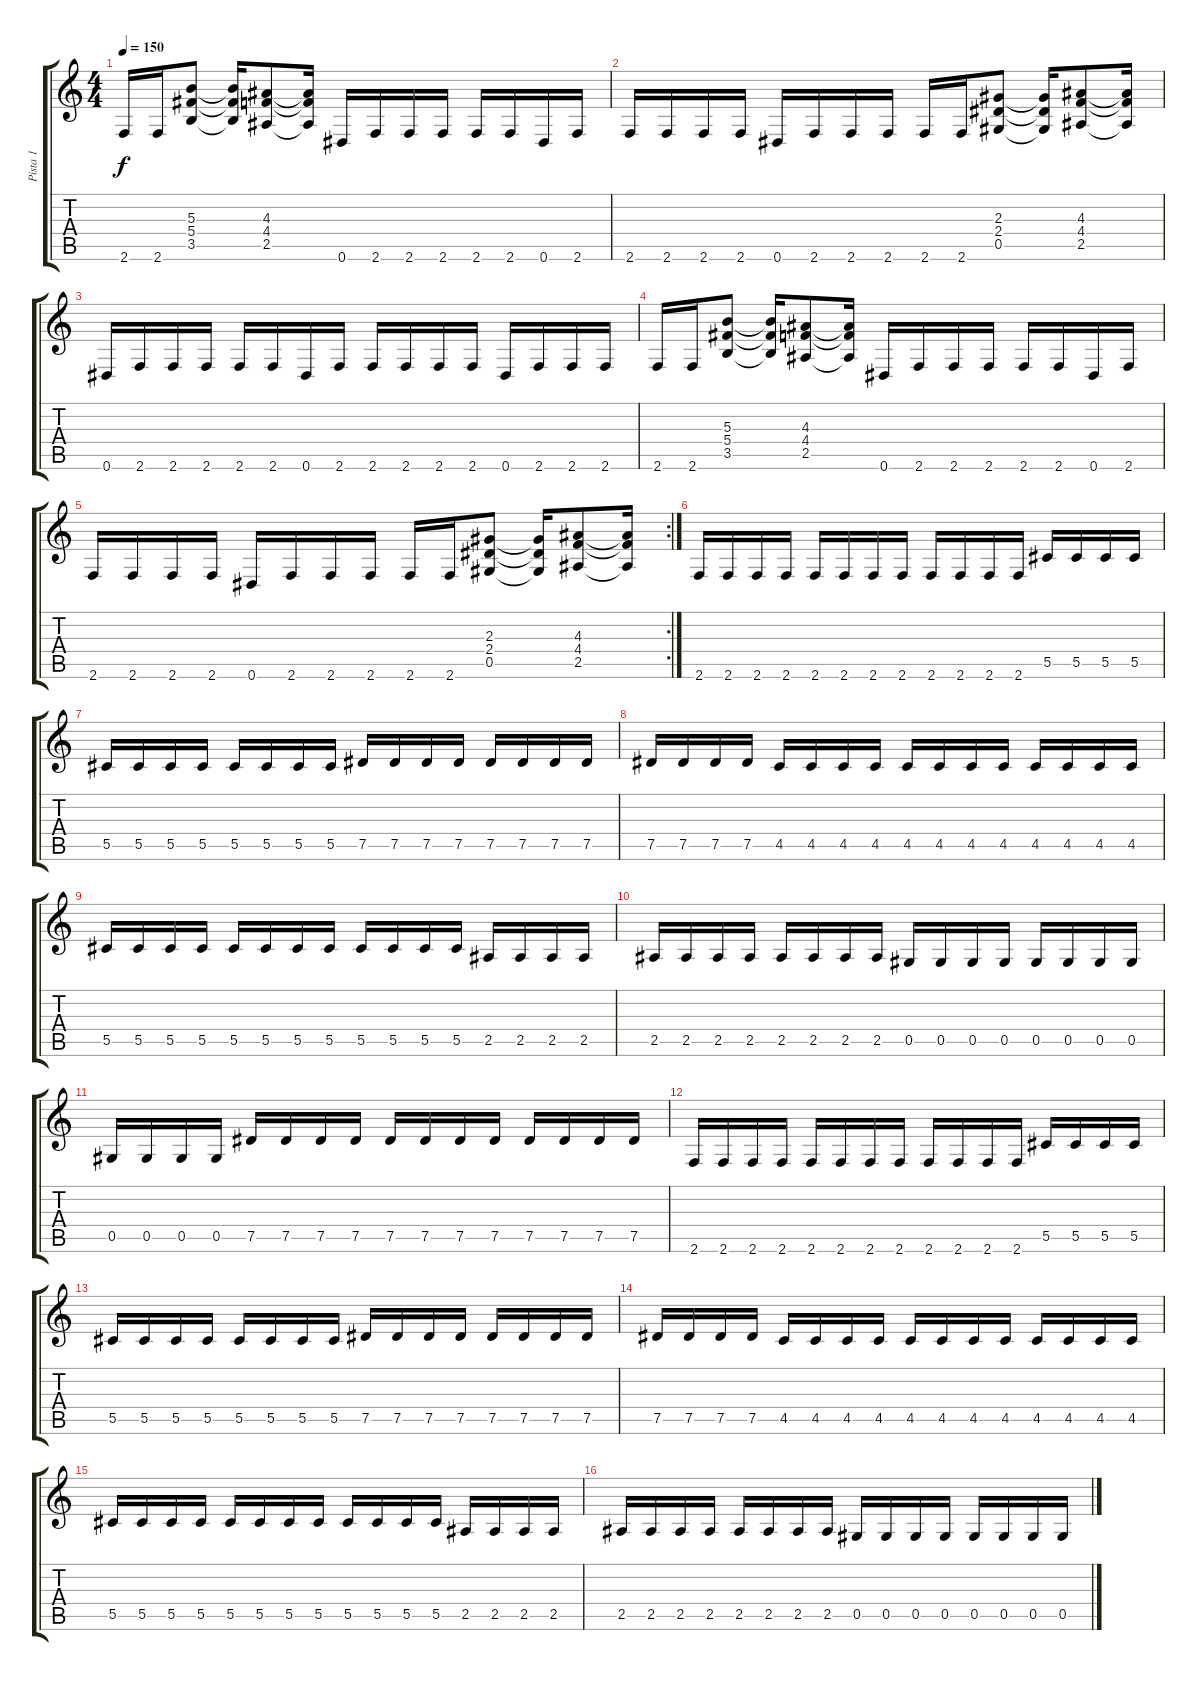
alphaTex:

\track ("Pista 1" "Pista 1") {instrument distortionguitar}
\staff {score tabs}
\tuning (Eb4 Bb3 Gb3 Db3 Ab2 Eb2) {hide}
\ts (4 4)
\tempo 150
\clef g2
\ks c
2.6.16{dy f} 2.6.16 (5.3 5.4 3.5).8 (5.3{t} 5.4{t} 3.5{t}).16 (4.3 4.4 2.5).8 (4.3{t} 4.4{t} 2.5{t}).16 0.6.16 2.6.16 2.6.16 2.6.16 2.6.16 2.6.16 0.6.16 2.6.16 |
2.6.16 2.6.16 2.6.16 2.6.16 0.6.16 2.6.16 2.6.16 2.6.16 2.6.16 2.6.16 (2.3 2.4 0.5).8 (2.3{t} 2.4{t} 0.5{t}).16 (4.3 4.4 2.5).8 (4.3{t} 4.4{t} 2.5{t}).16 |
0.6.16 2.6.16 2.6.16 2.6.16 2.6.16 2.6.16 0.6.16 2.6.16 2.6.16 2.6.16 2.6.16 2.6.16 0.6.16 2.6.16 2.6.16 2.6.16 |
2.6.16 2.6.16 (5.3 5.4 3.5).8 (5.3{t} 5.4{t} 3.5{t}).16 (4.3 4.4 2.5).8 (4.3{t} 4.4{t} 2.5{t}).16 0.6.16 2.6.16 2.6.16 2.6.16 2.6.16 2.6.16 0.6.16 2.6.16 |
\rc 2
2.6.16 2.6.16 2.6.16 2.6.16 0.6.16 2.6.16 2.6.16 2.6.16 2.6.16 2.6.16 (2.3 2.4 0.5).8 (2.3{t} 2.4{t} 0.5{t}).16 (4.3 4.4 2.5).8 (4.3{t} 4.4{t} 2.5{t}).16 |
2.6.16 2.6.16 2.6.16 2.6.16 2.6.16 2.6.16 2.6.16 2.6.16 2.6.16 2.6.16 2.6.16 2.6.16 5.5.16 5.5.16 5.5.16 5.5.16 |
5.5.16 5.5.16 5.5.16 5.5.16 5.5.16 5.5.16 5.5.16 5.5.16 7.5.16 7.5.16 7.5.16 7.5.16 7.5.16 7.5.16 7.5.16 7.5.16 |
7.5.16 7.5.16 7.5.16 7.5.16 4.5.16 4.5.16 4.5.16 4.5.16 4.5.16 4.5.16 4.5.16 4.5.16 4.5.16 4.5.16 4.5.16 4.5.16 |
5.5.16 5.5.16 5.5.16 5.5.16 5.5.16 5.5.16 5.5.16 5.5.16 5.5.16 5.5.16 5.5.16 5.5.16 2.5.16 2.5.16 2.5.16 2.5.16 |
2.5.16 2.5.16 2.5.16 2.5.16 2.5.16 2.5.16 2.5.16 2.5.16 0.5.16 0.5.16 0.5.16 0.5.16 0.5.16 0.5.16 0.5.16 0.5.16 |
0.5.16 0.5.16 0.5.16 0.5.16 7.5.16 7.5.16 7.5.16 7.5.16 7.5.16 7.5.16 7.5.16 7.5.16 7.5.16 7.5.16 7.5.16 7.5.16 |
2.6.16 2.6.16 2.6.16 2.6.16 2.6.16 2.6.16 2.6.16 2.6.16 2.6.16 2.6.16 2.6.16 2.6.16 5.5.16 5.5.16 5.5.16 5.5.16 |
5.5.16 5.5.16 5.5.16 5.5.16 5.5.16 5.5.16 5.5.16 5.5.16 7.5.16 7.5.16 7.5.16 7.5.16 7.5.16 7.5.16 7.5.16 7.5.16 |
7.5.16 7.5.16 7.5.16 7.5.16 4.5.16 4.5.16 4.5.16 4.5.16 4.5.16 4.5.16 4.5.16 4.5.16 4.5.16 4.5.16 4.5.16 4.5.16 |
5.5.16 5.5.16 5.5.16 5.5.16 5.5.16 5.5.16 5.5.16 5.5.16 5.5.16 5.5.16 5.5.16 5.5.16 2.5.16 2.5.16 2.5.16 2.5.16 |
2.5.16 2.5.16 2.5.16 2.5.16 2.5.16 2.5.16 2.5.16 2.5.16 0.5.16 0.5.16 0.5.16 0.5.16 0.5.16 0.5.16 0.5.16 0.5.16
